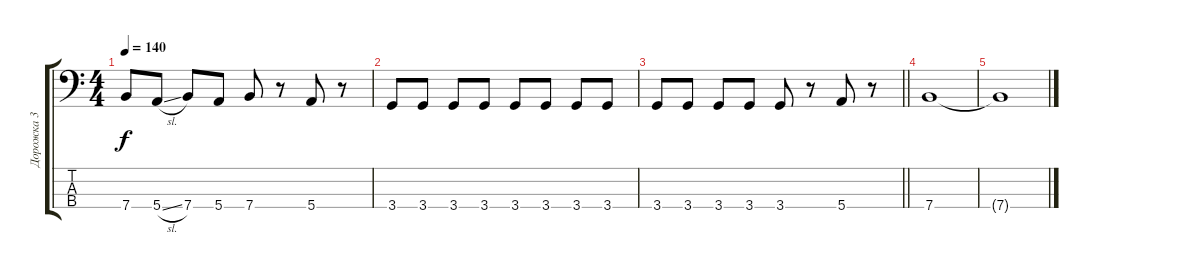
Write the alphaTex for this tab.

\track ("Дорожка 3" "Дорожка 3") {instrument electricbassfinger}
\staff {score tabs}
\tuning (G2 D2 A1 E1) {hide}
\ts (4 4)
\tempo 140
\clef f4
\ks c
7.4.8{dy f} 5.4{sl}.8 7.4.8 5.4.8 7.4.8 r.8 5.4.8 r.8 |
3.4.8 3.4.8 3.4.8 3.4.8 3.4.8 3.4.8 3.4.8 3.4.8 |
\barLineRight lightlight
3.4.8 3.4.8 3.4.8 3.4.8 3.4.8 r.8 5.4.8 r.8 |
7.4.1 |
7.4{t}.1
